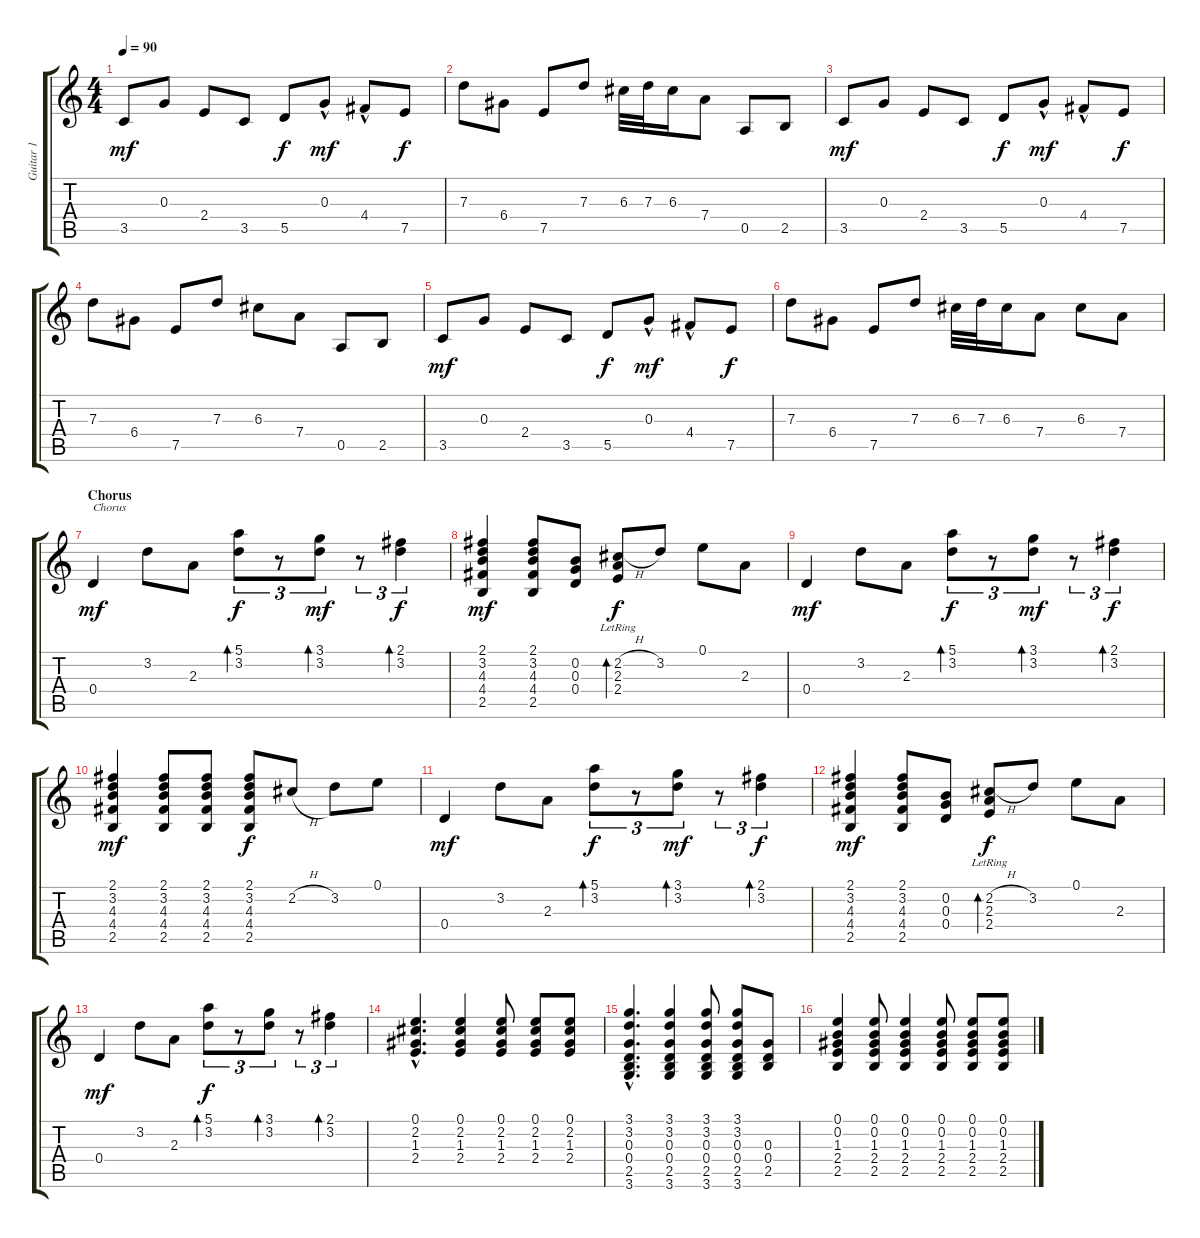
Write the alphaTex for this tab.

\track ("Guitar 1" "Guitar 1") {instrument electricguitarclean}
\staff {score tabs}
\tuning (E4 B3 G3 D3 A2 E2) {hide}
\ts (4 4)
\tempo 90
\clef g2
\ks c
3.5.8{dy mf} 0.3.8 2.4.8 3.5.8 5.5.8{dy f} 0.3{hac}.8{dy mf} 4.4{hac}.8 7.5.8{dy f} |
7.3.8 6.4.8 7.5.8 7.3.8 6.3.32 7.3.32 6.3.16 7.4.8 0.5.8 2.5.8 |
3.5.8{dy mf} 0.3.8 2.4.8 3.5.8 5.5.8{dy f} 0.3{hac}.8{dy mf} 4.4{hac}.8 7.5.8{dy f} |
7.3.8 6.4.8 7.5.8 7.3.8 6.3.8 7.4.8 0.5.8 2.5.8 |
3.5.8{dy mf} 0.3.8 2.4.8 3.5.8 5.5.8{dy f} 0.3{hac}.8{dy mf} 4.4{hac}.8 7.5.8{dy f} |
7.3.8 6.4.8 7.5.8 7.3.8 6.3.32 7.3.32 6.3.16 7.4.8 6.3.8 7.4.8 |
\section ("" "Chorus")
0.4.4{txt "Chorus" dy mf} 3.2.8 2.3.8 (5.1 3.2).8{tu (3 2) bd 240 dy f} r.8{tu (3 2)} (3.1 3.2).8{tu (3 2) bd 240 dy mf} r.8{tu (3 2)} (2.1 3.2).4{tu (3 2) bd 120 dy f} |
(2.1 3.2 4.3 4.4 2.5).4{dy mf} (2.1 3.2 4.3 4.4 2.5).8 (0.2 0.3 0.4).8 (2.2{h} 2.3 2.4{lr}).8{bd 240 dy f} 3.2.8 0.1.8 2.3.8 |
0.4.4{dy mf} 3.2.8 2.3.8 (5.1 3.2).8{tu (3 2) bd 240 dy f} r.8{tu (3 2)} (3.1 3.2).8{tu (3 2) bd 240 dy mf} r.8{tu (3 2)} (2.1 3.2).4{tu (3 2) bd 120 dy f} |
(2.1 3.2 4.3 4.4 2.5).4{dy mf} (2.1 3.2 4.3 4.4 2.5).8 (2.1 3.2 4.3 4.4 2.5).8 (2.1 3.2 4.3 4.4 2.5).8{dy f} 2.2{h}.8 3.2.8 0.1.8 |
0.4.4{dy mf} 3.2.8 2.3.8 (5.1 3.2).8{tu (3 2) bd 240 dy f} r.8{tu (3 2)} (3.1 3.2).8{tu (3 2) bd 240 dy mf} r.8{tu (3 2)} (2.1 3.2).4{tu (3 2) bd 120 dy f} |
(2.1 3.2 4.3 4.4 2.5).4{dy mf} (2.1 3.2 4.3 4.4 2.5).8 (0.2 0.3 0.4).8 (2.2{h} 2.3 2.4{lr}).8{bd 240 dy f} 3.2.8 0.1.8 2.3.8 |
0.4.4{dy mf} 3.2.8 2.3.8 (5.1 3.2).8{tu (3 2) bd 240 dy f} r.8{tu (3 2)} (3.1 3.2).8{tu (3 2) bd 240} r.8{tu (3 2)} (2.1 3.2).4{tu (3 2) bd 120} |
(0.1{hac} 2.2{hac} 1.3{hac} 2.4{hac}).4{d} (0.1 2.2 1.3 2.4).4 (0.1 2.2 1.3 2.4).8 (0.1 2.2 1.3 2.4).8 (0.1 2.2 1.3 2.4).8 |
(3.1{hac} 3.2{hac} 0.3{hac} 0.4{hac} 2.5{hac} 3.6{hac}).4{d} (3.1 3.2 0.3 0.4 2.5 3.6).4 (3.1 3.2 0.3 0.4 2.5 3.6).8 (3.1 3.2 0.3 0.4 2.5 3.6).8 (0.3 0.4 2.5).8 |
(0.1 0.2 1.3 2.4 2.5).4 (0.1 0.2 1.3 2.4 2.5).8 (0.1 0.2 1.3 2.4 2.5).4 (0.1 0.2 1.3 2.4 2.5).8 (0.1 0.2 1.3 2.4 2.5).8 (0.1 0.2 1.3 2.4 2.5).8
